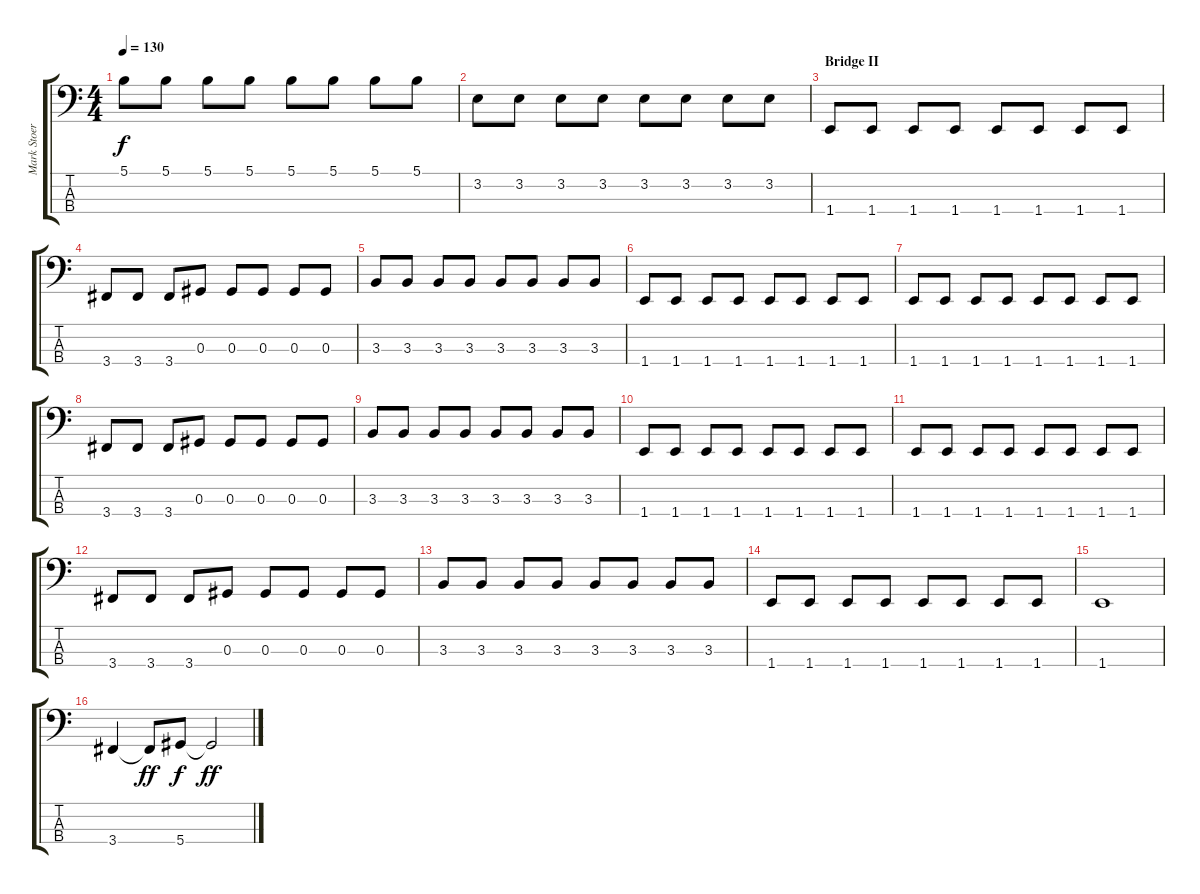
\track ("Mark Stoermer" "Mark Stoer") {instrument electricbasspick}
\staff {score tabs}
\tuning (Gb2 Db2 Ab1 Eb1) {hide}
\ts (4 4)
\tempo 130
\clef f4
\ks c
5.1.8{dy f} 5.1.8 5.1.8 5.1.8 5.1.8 5.1.8 5.1.8 5.1.8 |
3.2.8 3.2.8 3.2.8 3.2.8 3.2.8 3.2.8 3.2.8 3.2.8 |
\section ("" "Bridge II")
1.4.8 1.4.8 1.4.8 1.4.8 1.4.8 1.4.8 1.4.8 1.4.8 |
3.4.8 3.4.8 3.4.8 0.3.8 0.3.8 0.3.8 0.3.8 0.3.8 |
3.3.8 3.3.8 3.3.8 3.3.8 3.3.8 3.3.8 3.3.8 3.3.8 |
1.4.8 1.4.8 1.4.8 1.4.8 1.4.8 1.4.8 1.4.8 1.4.8 |
1.4.8 1.4.8 1.4.8 1.4.8 1.4.8 1.4.8 1.4.8 1.4.8 |
3.4.8 3.4.8 3.4.8 0.3.8 0.3.8 0.3.8 0.3.8 0.3.8 |
3.3.8 3.3.8 3.3.8 3.3.8 3.3.8 3.3.8 3.3.8 3.3.8 |
1.4.8 1.4.8 1.4.8 1.4.8 1.4.8 1.4.8 1.4.8 1.4.8 |
1.4.8 1.4.8 1.4.8 1.4.8 1.4.8 1.4.8 1.4.8 1.4.8 |
3.4.8 3.4.8 3.4.8 0.3.8 0.3.8 0.3.8 0.3.8 0.3.8 |
3.3.8 3.3.8 3.3.8 3.3.8 3.3.8 3.3.8 3.3.8 3.3.8 |
1.4.8 1.4.8 1.4.8 1.4.8 1.4.8 1.4.8 1.4.8 1.4.8 |
1.4.1 |
3.4.4 3.4{t}.8{dy ff} 5.4.8{dy f} 5.4{ss t}.2{dy ff}
